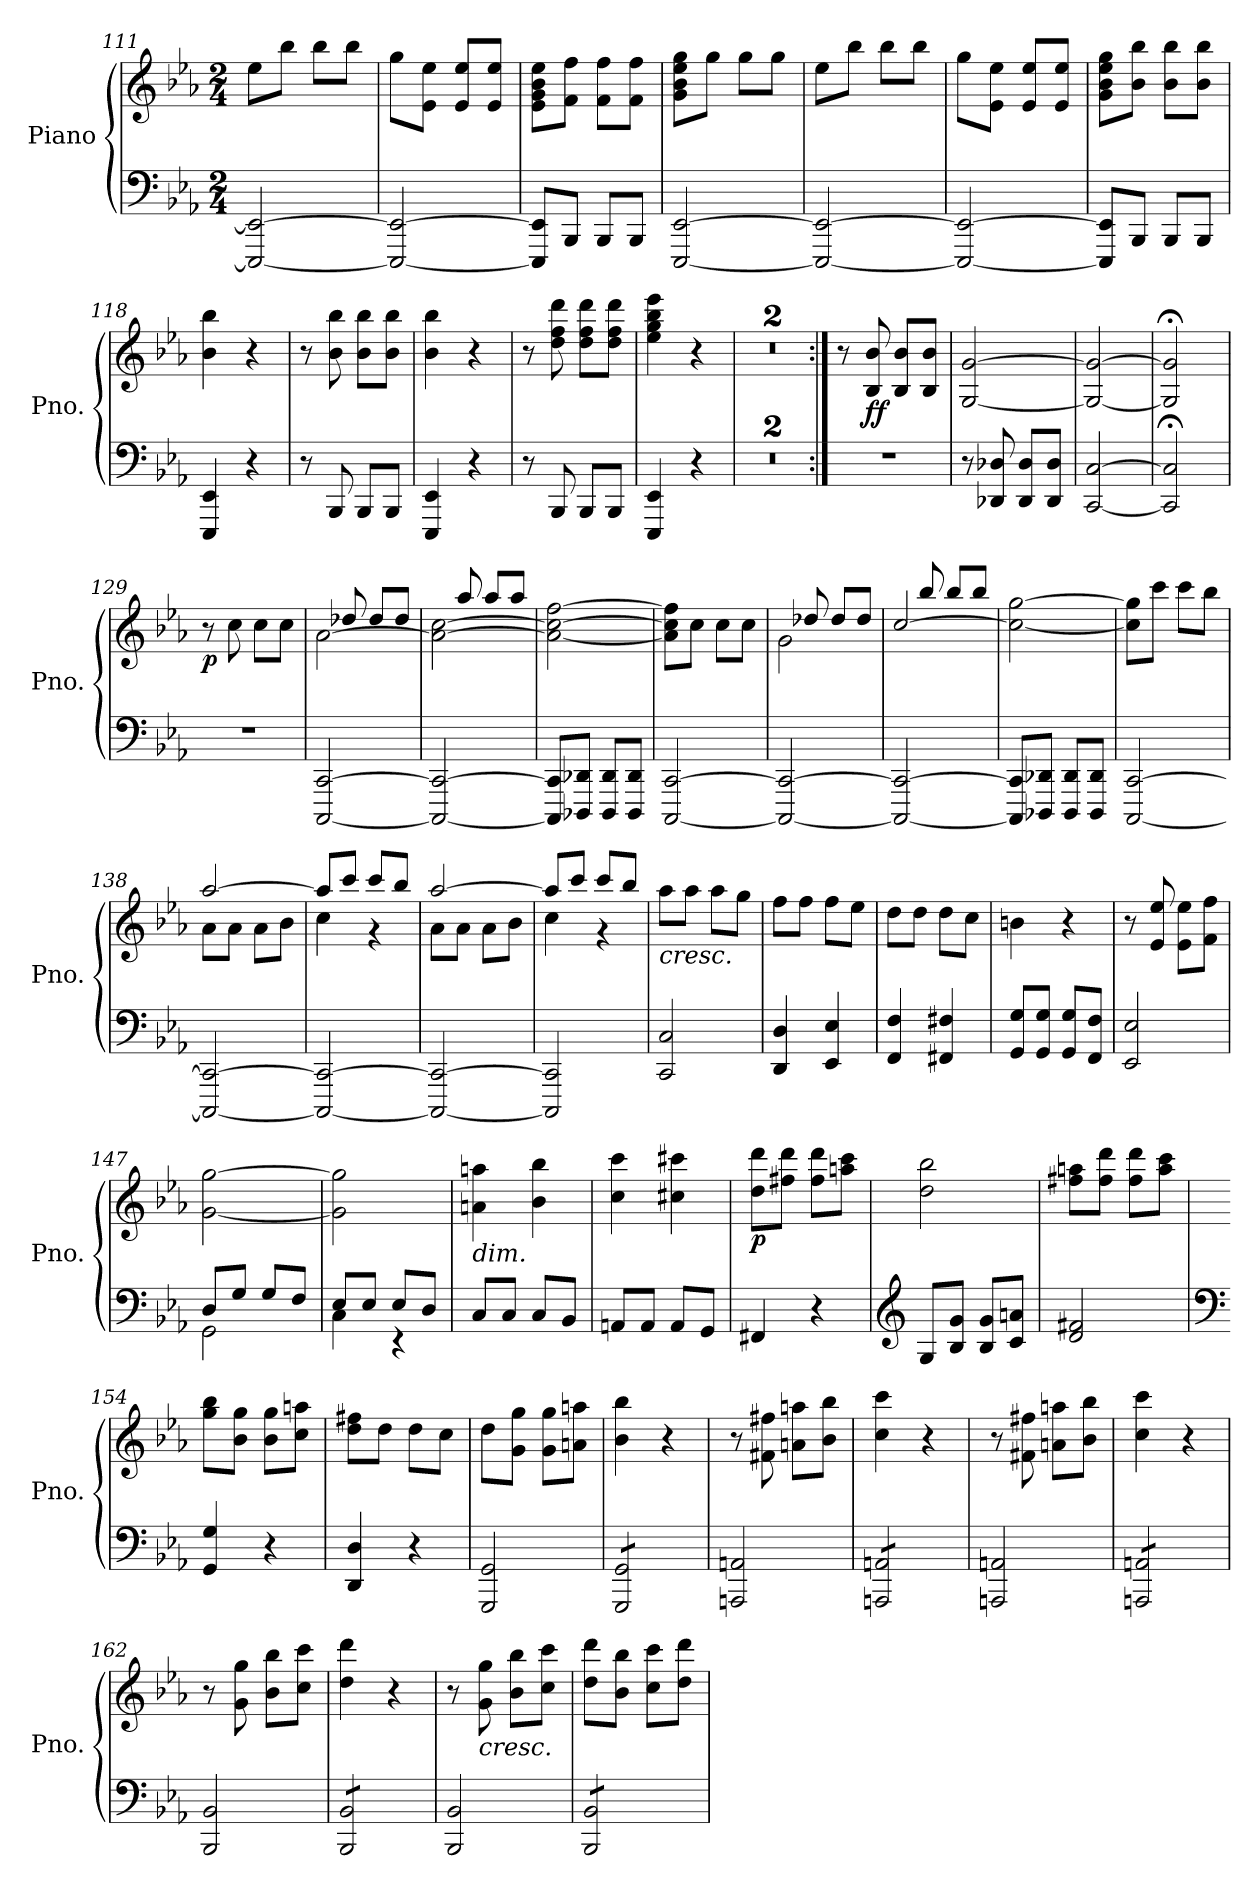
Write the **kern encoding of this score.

**kern	**kern	**dynam
*part1	*part1	*part1
*staff2	*staff1	*staff1/2
*I"Piano	*	*
*I'Pno.	*	*
!!LO:PB:g=z
*clefF4	*clefG2	*
*k[b-e-a-]	*k[b-e-a-]	*
*M2/4	*M2/4	*
=111	=111	=111
2EEE-/_ 2EE-/_	8ee-\L	.
.	8bb-\J	.
.	8bb-\L	.
.	8bb-\J	.
=112	=112	=112
2EEE-/_ 2EE-/_	8gg\L	.
.	8e-\ 8ee-\J	.
.	8e-/ 8ee-/L	.
.	8e-/ 8ee-/J	.
=113	=113	=113
8EEE-/] 8EE-/]L	8e-\ 8g\ 8b-\ 8ee-\L	.
8BBB-/J	8f\ 8ff\J	.
8BBB-/L	8f\ 8ff\L	.
8BBB-/J	8f\ 8ff\J	.
=114	=114	=114
[2EEE-/ [2EE-/	8g\ 8b-\ 8ee-\ 8gg\L	.
.	8gg\J	.
.	8gg\L	.
.	8gg\J	.
=115	=115	=115
2EEE-/_ 2EE-/_	8ee-\L	.
.	8bb-\J	.
.	8bb-\L	.
.	8bb-\J	.
=116	=116	=116
2EEE-/_ 2EE-/_	8gg\L	.
.	8e-\ 8ee-\J	.
.	8e-/ 8ee-/L	.
.	8e-/ 8ee-/J	.
=117	=117	=117
8EEE-/] 8EE-/]L	8g\ 8b-\ 8ee-\ 8gg\L	.
8BBB-/J	8b-\ 8bb-\J	.
8BBB-/L	8b-\ 8bb-\L	.
8BBB-/J	8b-\ 8bb-\J	.
=118	=118	=118
4EEE-/ 4EE-/	4b-\ 4bb-\	.
4r	4r	.
=119	=119	=119
8r	8r	.
8BBB-/	8b-\ 8bb-\	.
8BBB-/L	8b-\ 8bb-\L	.
8BBB-/J	8b-\ 8bb-\J	.
=120	=120	=120
4EEE-/ 4EE-/	4b-\ 4bb-\	.
4r	4r	.
!!LO:LB:g=z
=121	=121	=121
8r	8r	.
8BBB-/	8dd\ 8ff\ 8ddd\	.
8BBB-/L	8dd\ 8ff\ 8ddd\L	.
8BBB-/J	8dd\ 8ff\ 8ddd\J	.
=122	=122	=122
4EEE-/ 4EE-/	4ee-\ 4gg\ 4bb-\ 4eee-\	.
4r	4r	.
=123	=123	=123
2r	2r	.
=124	=124	=124
2r	2r	.
=125:|!	=125:|!	=125:|!
2r	8r	.
!	!	!LO:DY:b
.	8B-/ 8b-/	ff
.	8B-/ 8b-/L	.
.	8B-/ 8b-/J	.
=126	=126	=126
8r	[2G/ [2g/	.
8DD-X/ 8D-X/	.	.
8DD-/ 8D-/L	.	.
8DD-/ 8D-/J	.	.
=127	=127	=127
[2CC/ [2C/	2G/_ 2g/_	.
=128	=128	=128
2CC/];< 2C/];<	2G/];< 2g/];<	.
=129	=129	=129
!	!	!LO:DY:b
2r	8r	p
.	8cc\	.
.	8cc\L	.
.	8cc\J	.
=130	=130	=130
*	*^	*
[2CCC/ [2CC/	[2a-\	8ryy	.
.	.	8dd-X/	.
.	.	8dd-/L	.
.	.	8dd-/J	.
=131	=131	=131	=131
2CCC/_ 2CC/_	2a-\_ [2cc\	8ryy	.
.	.	8aa-/	.
.	.	8aa-/L	.
.	.	8aa-/J	.
*	*v	*v	*
!!LO:LB:g=z
=132	=132	=132
8CCC/] 8CC/]L	2a-\_ 2cc\_ [2ff\	.
8DDD-X/ 8DD-X/J	.	.
8DDD-/ 8DD-/L	.	.
8DDD-/ 8DD-/J	.	.
=133	=133	=133
[2CCC/ [2CC/	8a-\] 8cc\] 8ff\]L	.
.	8cc\J	.
.	8cc\L	.
.	8cc\J	.
=134	=134	=134
*	*^	*
2CCC/_ 2CC/_	2g\	8ryy	.
.	.	8dd-X/	.
.	.	8dd-/L	.
.	.	8dd-/J	.
=135	=135	=135	=135
2CCC/_ 2CC/_	[2cc/	8ryy	.
.	.	8bb-/	.
.	.	8bb-/L	.
.	.	8bb-/J	.
*	*v	*v	*
=136	=136	=136
8CCC/] 8CC/]L	2cc\_ [2gg\	.
8DDD-X/ 8DD-X/J	.	.
8DDD-/ 8DD-/L	.	.
8DDD-/ 8DD-/J	.	.
=137	=137	=137
[2CCC/ [2CC/	8cc\] 8gg\]L	.
.	8ccc\J	.
.	8ccc\L	.
.	8bb-\J	.
=138	=138	=138
*	*^	*
2CCC/_ 2CC/_	[2aa-/	8a-\L	.
.	.	8a-\J	.
.	.	8a-\L	.
.	.	8b-\J	.
=139	=139	=139	=139
2CCC/_ 2CC/_	8aa-/L]	4cc\	.
.	8ccc/J	.	.
.	8ccc/L	4r	.
.	8bb-/J	.	.
!!LO:LB:g=z	!!
=140	=140	=140	=140
2CCC/_ 2CC/_	[2aa-/	8a-\L	.
.	.	8a-\J	.
.	.	8a-\L	.
.	.	8b-\J	.
=141	=141	=141	=141
2CCC/] 2CC/]	8aa-/L]	4cc\	.
.	8ccc/J	.	.
.	8ccc/L	4r	.
.	8bb-/J	.	.
*	*v	*v	*
=142	=142	=142
!	!LO:TX:b:i:t=cresc.	!
2CC/ 2C/	8aa-\L	.
.	8aa-\J	.
.	8aa-\L	.
.	8gg\J	.
=143	=143	=143
4DD/ 4D/	8ff\L	.
.	8ff\J	.
4EE-/ 4E-/	8ff\L	.
.	8ee-\J	.
=144	=144	=144
4FF/ 4F/	8dd\L	.
.	8dd\J	.
4FF#X/ 4F#X/	8dd\L	.
.	8cc\J	.
=145	=145	=145
8GG/ 8G/L	4bn\	.
8GG/ 8G/J	.	.
8GG/ 8G/L	4r	.
8FF/ 8F/J	.	.
=146	=146	=146
2EE-/ 2E-/	8r	.
.	8e-/ 8ee-/	.
.	8e-\ 8ee-\L	.
.	8f\ 8ff\J	.
=147	=147	=147
*^	*	*
8D/L	2GG\	[2g\ [2gg\	.
8G/J	.	.	.
8G/L	.	.	.
8F/J	.	.	.
=148	=148	=148	=148
8E-/L	4C\	2g\] 2gg\]	.
8E-/J	.	.	.
8E-/L	4r	.	.
8D/J	.	.	.
*v	*v	*	*
=149	=149	=149
!	!LO:TX:b:i:t=dim.	!
8C/L	4an\ 4aan\	.
8C/J	.	.
8C/L	4b-\ 4bb-\	.
8BB-/J	.	.
!!LO:LB:g=z
=150	=150	=150
8AAn/L	4cc\ 4ccc\	.
8AA/J	.	.
8AA/L	4cc#X\ 4ccc#X\	.
8GG/J	.	.
=151	=151	=151
!	!	!LO:DY:b
4FF#X/	8dd\ 8ddd\L	p
.	8ff#X\ 8ddd\J	.
4r	8ff#\ 8ddd\L	.
.	8aan\ 8ccc\J	.
=152	=152	=152
*clefG2	*	*
8G/L	2dd\ 2bb-\	.
8B-/ 8g/J	.	.
8B-/ 8g/L	.	.
8c/ 8an/J	.	.
=153	=153	=153
2d/ 2f#X/	8ff#X\ 8aan\L	.
.	8ff#\ 8ddd\J	.
.	8ff#\ 8ddd\L	.
.	8aa\ 8ccc\J	.
=154	=154	=154
*clefF4	*	*
4GG/ 4G/	8gg\ 8bb-\L	.
.	8b-\ 8gg\J	.
4r	8b-\ 8gg\L	.
.	8cc\ 8aan\J	.
=155	=155	=155
4DD/ 4D/	8dd\ 8ff#X\L	.
.	8dd\J	.
4r	8dd\L	.
.	8cc\J	.
=156	=156	=156
2GGG/ 2GG/	8dd\L	.
.	8g\ 8gg\J	.
.	8g\ 8gg\L	.
.	8an\ 8aan\J	.
=157	=157	=157
*tremolo	*	*
8GGG/ 8GG/L	4b-\ 4bb-\	.
8GGG/ 8GG/	.	.
8GGG/ 8GG/	4r	.
8GGG/ 8GG/J	.	.
*Xtremolo	*	*
=158	=158	=158
2AAAn/ 2AAn/	8r	.
.	8f#X\ 8ff#X\	.
.	8an\ 8aan\L	.
.	8b-\ 8bb-\J	.
!!LO:PB:g=z
=159	=159	=159
*tremolo	*	*
8AAAn/ 8AAn/L	4cc\ 4ccc\	.
8AAAn/ 8AAn/	.	.
8AAAn/ 8AAn/	4r	.
8AAAn/ 8AAn/J	.	.
*Xtremolo	*	*
=160	=160	=160
2AAAn/ 2AAn/	8r	.
.	8f#X\ 8ff#X\	.
.	8an\ 8aan\L	.
.	8b-\ 8bb-\J	.
=161	=161	=161
*tremolo	*	*
8AAAn/ 8AAn/L	4cc\ 4ccc\	.
8AAAn/ 8AAn/	.	.
8AAAn/ 8AAn/	4r	.
8AAAn/ 8AAn/J	.	.
*Xtremolo	*	*
=162	=162	=162
2BBB-/ 2BB-/	8r	.
.	8g\ 8gg\	.
.	8b-\ 8bb-\L	.
.	8cc\ 8ccc\J	.
=163	=163	=163
*tremolo	*	*
8BBB-/ 8BB-/L	4dd\ 4ddd\	.
8BBB-/ 8BB-/	.	.
8BBB-/ 8BB-/	4r	.
8BBB-/ 8BB-/J	.	.
*Xtremolo	*	*
=164	=164	=164
2BBB-/ 2BB-/	8r	.
!	!LO:TX:b:i:t=cresc.	!
.	8g\ 8gg\	.
.	8b-\ 8bb-\L	.
.	8cc\ 8ccc\J	.
=165	=165	=165
*tremolo	*	*
8BBB-/ 8BB-/L	8dd\ 8ddd\L	.
8BBB-/ 8BB-/	8b-\ 8bb-\J	.
8BBB-/ 8BB-/	8cc\ 8ccc\L	.
8BBB-/ 8BB-/J	8dd\ 8ddd\J	.
*Xtremolo	*	*
=	=	=
*-	*-	*-
